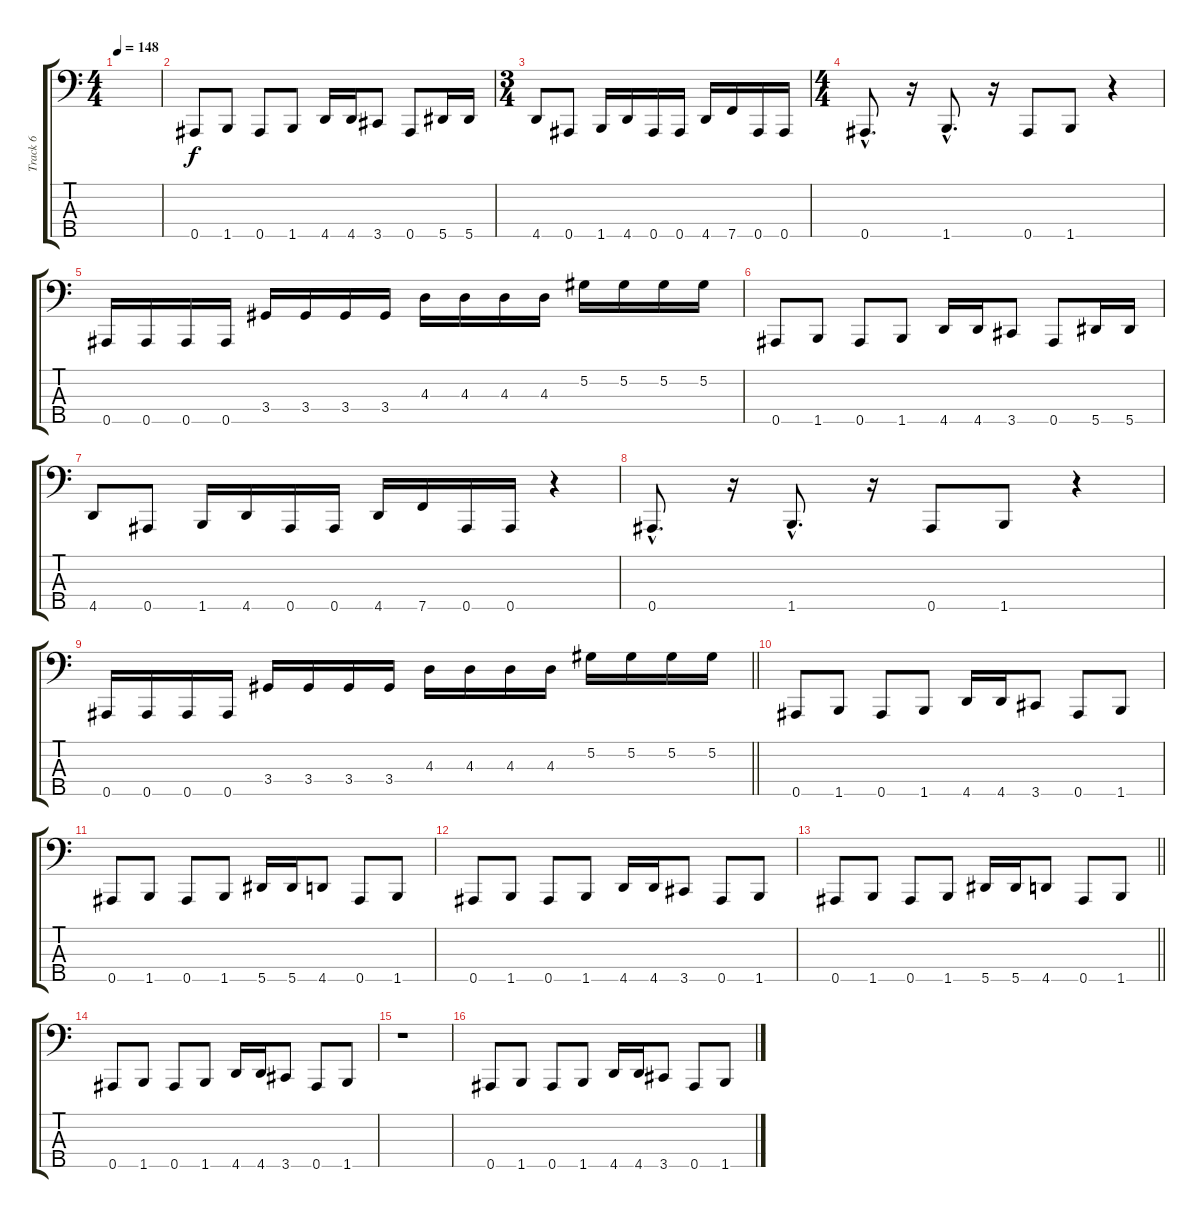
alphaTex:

\track ("Track 6" "Track 6") {instrument electricbassfinger}
\staff {score tabs}
\tuning (Ab2 Eb2 Bb1 F1 Bb0) {hide}
\ts (4 4)
\tempo 148
\clef f4
\ks c
|
0.5.8 1.5.8 0.5.8 1.5.8 4.5.16 4.5.16 3.5.8 0.5.8 5.5.16 5.5.16 |
\ts (3 4)
4.5.8 0.5.8 1.5.16 4.5.16 0.5.16 0.5.16 4.5.16 7.5.16 0.5.16 0.5.16 |
\ts (4 4)
0.5{hac}.8{d} r.16 1.5{hac}.8{d} r.16 0.5.8 1.5.8 r.4 |
0.5.16 0.5.16 0.5.16 0.5.16 3.4.16 3.4.16 3.4.16 3.4.16 4.3.16 4.3.16 4.3.16 4.3.16 5.2.16 5.2.16 5.2.16 5.2.16 |
0.5.8 1.5.8 0.5.8 1.5.8 4.5.16 4.5.16 3.5.8 0.5.8 5.5.16 5.5.16 |
4.5.8 0.5.8 1.5.16 4.5.16 0.5.16 0.5.16 4.5.16 7.5.16 0.5.16 0.5.16 r.4 |
0.5{hac}.8{d} r.16 1.5{hac}.8{d} r.16 0.5.8 1.5.8 r.4 |
\barLineRight lightlight
0.5.16 0.5.16 0.5.16 0.5.16 3.4.16 3.4.16 3.4.16 3.4.16 4.3.16 4.3.16 4.3.16 4.3.16 5.2.16 5.2.16 5.2.16 5.2.16 |
0.5.8 1.5.8 0.5.8 1.5.8 4.5.16 4.5.16 3.5.8 0.5.8 1.5.8 |
0.5.8 1.5.8 0.5.8 1.5.8 5.5.16 5.5.16 4.5.8 0.5.8 1.5.8 |
0.5.8 1.5.8 0.5.8 1.5.8 4.5.16 4.5.16 3.5.8 0.5.8 1.5.8 |
\barLineRight lightlight
0.5.8 1.5.8 0.5.8 1.5.8 5.5.16 5.5.16 4.5.8 0.5.8 1.5.8 |
0.5.8 1.5.8 0.5.8 1.5.8 4.5.16 4.5.16 3.5.8 0.5.8 1.5.8 |
r.1 |
0.5.8 1.5.8 0.5.8 1.5.8 4.5.16 4.5.16 3.5.8 0.5.8 1.5.8
